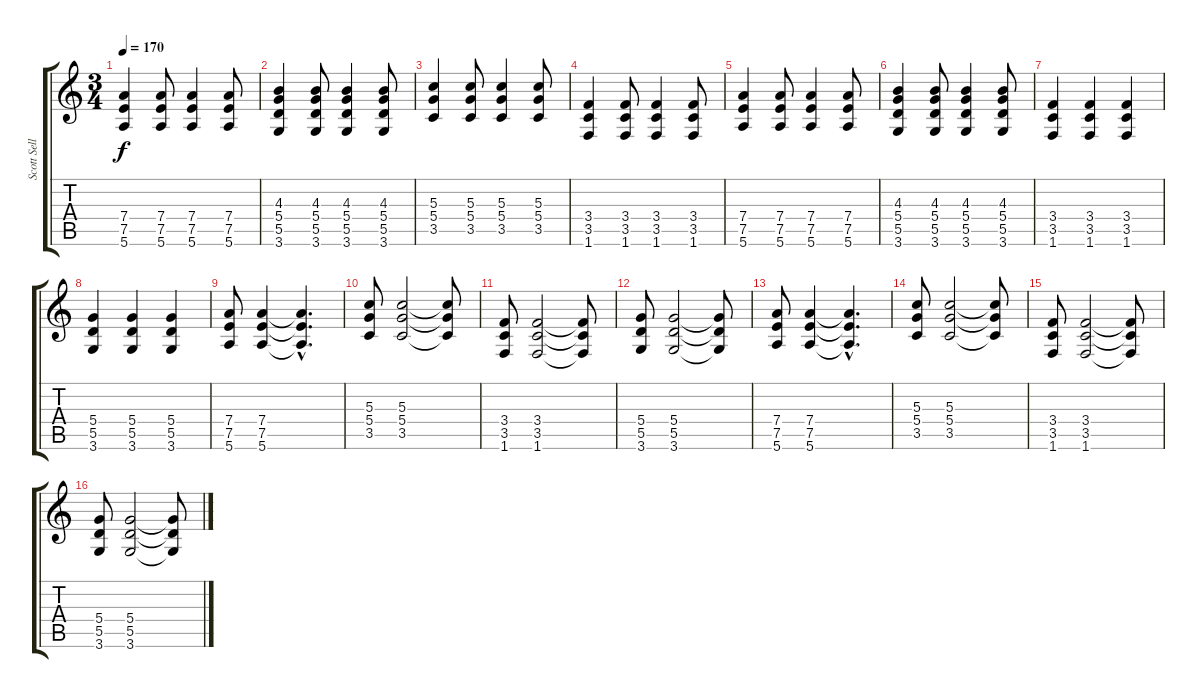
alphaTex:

\track ("Scott Sellers" "Scott Sell") {instrument distortionguitar}
\staff {score tabs}
\tuning (E4 B3 G3 D3 A2 E2) {hide}
\ts (3 4)
\tempo 170
\clef g2
\ks c
(7.4 7.5 5.6).4{dy f} (7.4 7.5 5.6).8 (7.4 7.5 5.6).4 (7.4 7.5 5.6).8 |
(4.3 5.4 5.5 3.6).4 (4.3 5.4 5.5 3.6).8 (4.3 5.4 5.5 3.6).4 (4.3 5.4 5.5 3.6).8 |
(5.3 5.4 3.5).4 (5.3 5.4 3.5).8 (5.3 5.4 3.5).4 (5.3 5.4 3.5).8 |
(3.4 3.5 1.6).4 (3.4 3.5 1.6).8 (3.4 3.5 1.6).4 (3.4 3.5 1.6).8 |
(7.4 7.5 5.6).4 (7.4 7.5 5.6).8 (7.4 7.5 5.6).4 (7.4 7.5 5.6).8 |
(4.3 5.4 5.5 3.6).4 (4.3 5.4 5.5 3.6).8 (4.3 5.4 5.5 3.6).4 (4.3 5.4 5.5 3.6).8 |
(3.4 3.5 1.6).4 (3.4 3.5 1.6).4 (3.4 3.5 1.6).4 |
(5.4 5.5 3.6).4 (5.4 5.5 3.6).4 (5.4 5.5 3.6).4 |
(7.4 7.5 5.6).8{volume 9} (7.4 7.5 5.6).4 (7.4{hac t} 7.5{hac t} 5.6{hac t}).4{d} |
(5.3 5.4 3.5).8 (5.3 5.4 3.5).2 (5.3{t} 5.4{t} 3.5{t}).8 |
(3.4 3.5 1.6).8 (3.4 3.5 1.6).2 (3.4{t} 3.5{t} 1.6{t}).8 |
(5.4 5.5 3.6).8 (5.4 5.5 3.6).2 (5.4{t} 5.5{t} 3.6{t}).8 |
(7.4 7.5 5.6).8 (7.4 7.5 5.6).4 (7.4{hac t} 7.5{hac t} 5.6{hac t}).4{d} |
(5.3 5.4 3.5).8 (5.3 5.4 3.5).2 (5.3{t} 5.4{t} 3.5{t}).8 |
(3.4 3.5 1.6).8 (3.4 3.5 1.6).2 (3.4{t} 3.5{t} 1.6{t}).8 |
(5.4 5.5 3.6).8 (5.4 5.5 3.6).2 (5.4{t} 5.5{t} 3.6{t}).8
